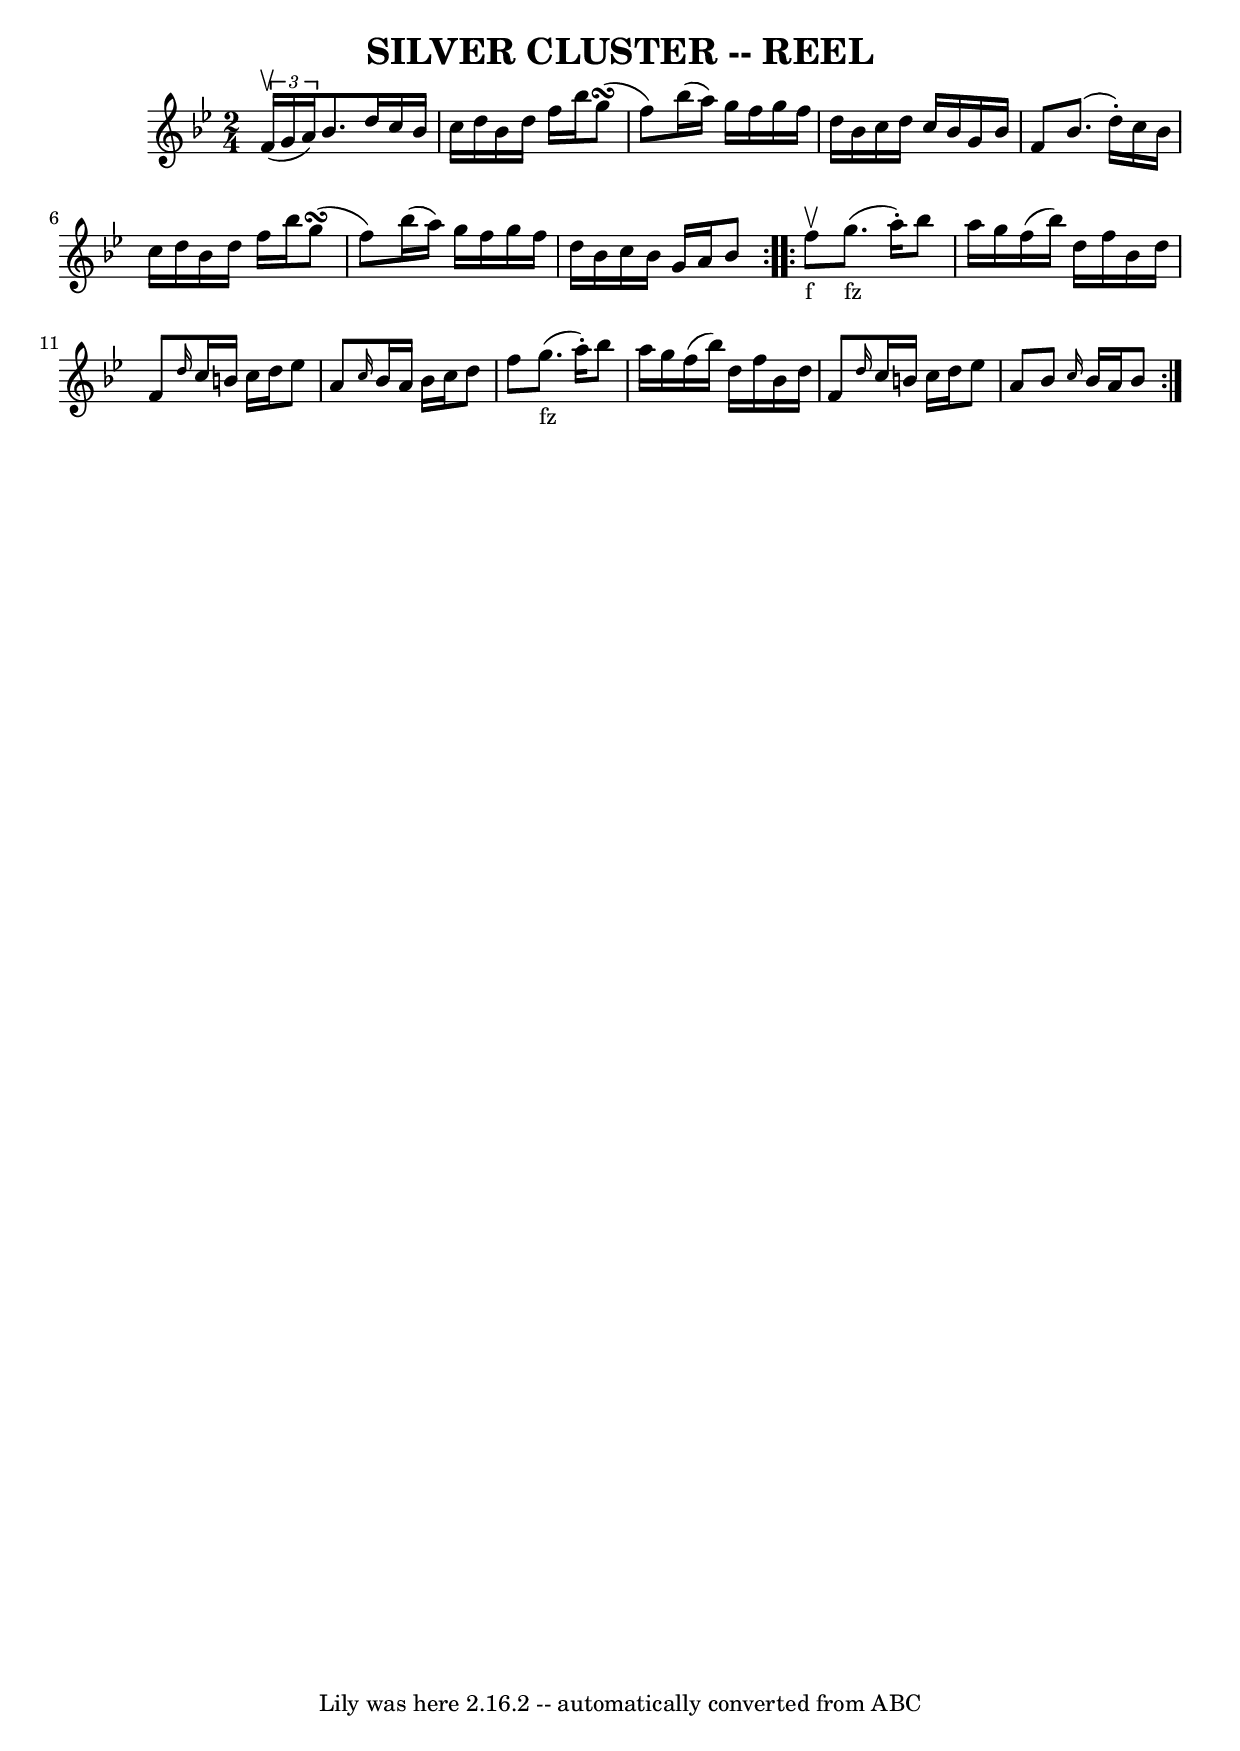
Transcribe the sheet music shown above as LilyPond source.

\version "2.16.2"
\include "Mammoth.ily"
\header {
  %% book = "Ryan's Mammoth Collection of Fiddle Tunes"
  crossRefNumber = "1"
  footnotes = ""
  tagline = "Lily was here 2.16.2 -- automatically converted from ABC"
  title = "SILVER CLUSTER -- REEL"

}
voicedefault =  {



  \repeat volta 2 {

    \time 2/4 
    \key bes \major   \times 2/3 { f'16 (^\upbow g'16 a'16) 
				 }   
    |
    bes'8. d''16 c''16 bes'16 c''16 d''16    |
    
    bes'16 d''16 f''16 bes''16 g''8 (\turn f''8)   |
    
    bes''16 (a''16) g''16 f''16 g''16 f''16 d''16 bes'16    
    |
    c''16 d''16 c''16 bes'16 g'16 bes'16 f'8        
    |
    bes'8. (d''16 -.) c''16 bes'16 c''16 d''16    
    |
    bes'16 d''16 f''16 bes''16 g''8 (\turn f''8)   
    |
    bes''16 (a''16) g''16 f''16 g''16 f''16 d''16    
    bes'16    |
    c''16 bes'16 g'16 a'16 bes'8    
  }     

  \repeat volta 2 {
    f''8_"f"^\upbow       |
    g''8._"fz"(a''16 
    -.) bes''8 a''16 g''16    |
    f''16 (bes''16) d''16    
    f''16 bes'16 d''16 f'8    |
    \grace { d''16  
	   } c''16    
    b'16 c''16 d''16 ees''8 a'8    |
    \grace { c''16  
	   }   
    bes'16 a'16 bes'16 c''16 d''8 f''8        |
    g''8. 
    _"fz"(a''16 -.) bes''8 a''16 g''16    |
    f''16 (bes''16 
    ) d''16 f''16 bes'16 d''16 f'8    |
    \grace { d''16  
	   } 
    c''16 b'16 c''16 d''16 ees''8 a'8    |
    bes'8  
    \grace { c''16  
	   } bes'16 a'16 bes'8    
  }   

}

\score{
  <<

    \context Staff="default"
    {
      \voicedefault 
      
    }

  >>
  \layout {
    
  }
  \midi {
  }

}
